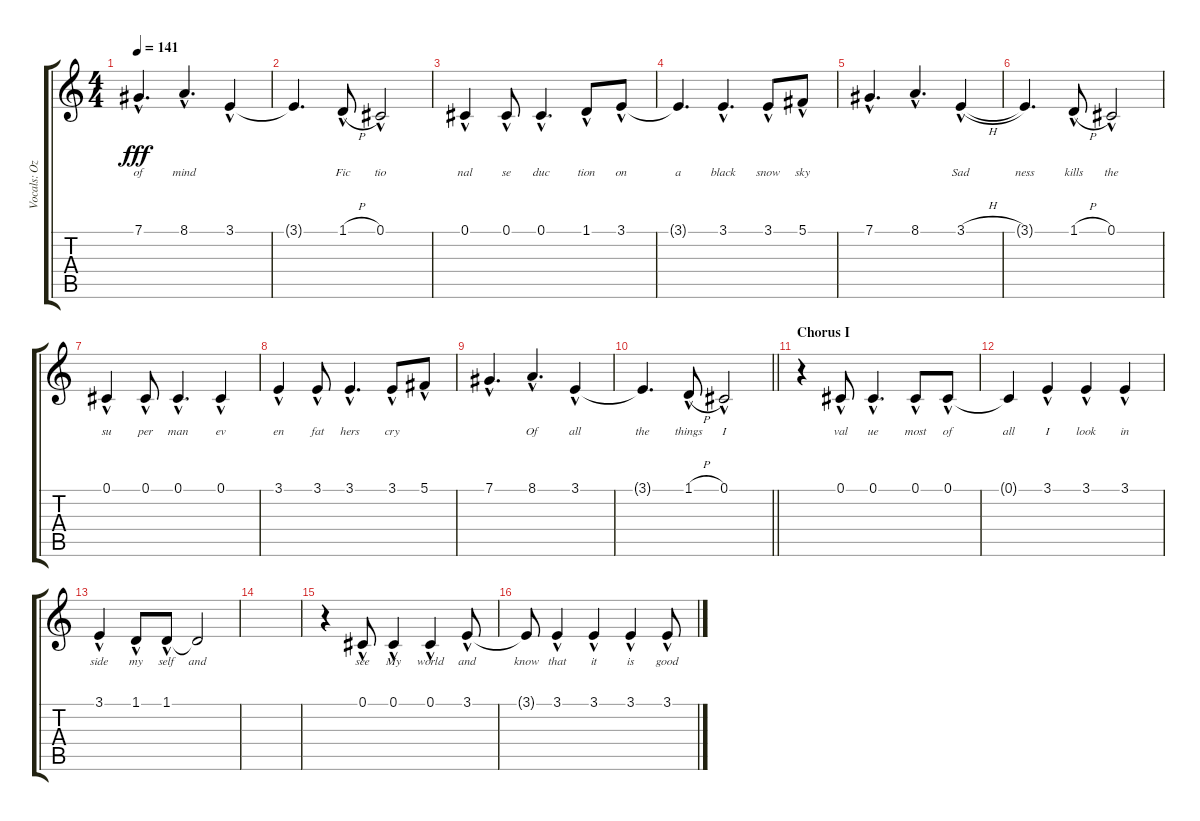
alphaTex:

\track ("Vocals: Ozzy" "Vocals: Oz") {instrument lead2sawtooth}
\staff {score tabs}
\tuning (Db4 Ab3 E3 B2 Gb2 Db2) {hide}
\ts (4 4)
\tempo 141
\clef g2
\ks c
7.1{hac}.4{d lyrics (0 "of") lyrics (1 "") lyrics (2 "") lyrics (3 "") lyrics (4 "") dy fff} 8.1{hac}.4{d lyrics (0 "mind") lyrics (1 "") lyrics (2 "") lyrics (3 "") lyrics (4 "")} 3.1{hac}.4{lyrics (0 "") lyrics (1 "") lyrics (2 "") lyrics (3 "") lyrics (4 "")} |
3.1{t}.4{d lyrics (0 "") lyrics (1 "") lyrics (2 "") lyrics (3 "") lyrics (4 "")} 1.1{h hac}.8{lyrics (0 "Fic") lyrics (1 "") lyrics (2 "") lyrics (3 "") lyrics (4 "")} 0.1{hac}.2{lyrics (0 "tio") lyrics (1 "") lyrics (2 "") lyrics (3 "") lyrics (4 "")} |
0.1{hac}.4{lyrics (0 "nal") lyrics (1 "") lyrics (2 "") lyrics (3 "") lyrics (4 "")} 0.1{hac}.8{lyrics (0 "se") lyrics (1 "") lyrics (2 "") lyrics (3 "") lyrics (4 "")} 0.1{hac}.4{d lyrics (0 "duc") lyrics (1 "") lyrics (2 "") lyrics (3 "") lyrics (4 "")} 1.1{hac}.8{lyrics (0 "tion") lyrics (1 "") lyrics (2 "") lyrics (3 "") lyrics (4 "")} 3.1{hac}.8{lyrics (0 "on") lyrics (1 "") lyrics (2 "") lyrics (3 "") lyrics (4 "")} |
3.1{t}.4{d lyrics (0 "a") lyrics (1 "") lyrics (2 "") lyrics (3 "") lyrics (4 "")} 3.1{hac}.4{d lyrics (0 "black") lyrics (1 "") lyrics (2 "") lyrics (3 "") lyrics (4 "")} 3.1{hac}.8{lyrics (0 "snow") lyrics (1 "") lyrics (2 "") lyrics (3 "") lyrics (4 "")} 5.1{hac}.8{lyrics (0 "sky") lyrics (1 "") lyrics (2 "") lyrics (3 "") lyrics (4 "")} |
7.1{hac}.4{d lyrics (0 "") lyrics (1 "") lyrics (2 "") lyrics (3 "") lyrics (4 "")} 8.1{hac}.4{d lyrics (0 "") lyrics (1 "") lyrics (2 "") lyrics (3 "") lyrics (4 "")} 3.1{h hac}.4{lyrics (0 "Sad") lyrics (1 "") lyrics (2 "") lyrics (3 "") lyrics (4 "")} |
3.1{t}.4{d lyrics (0 "ness") lyrics (1 "") lyrics (2 "") lyrics (3 "") lyrics (4 "")} 1.1{h hac}.8{lyrics (0 "kills") lyrics (1 "") lyrics (2 "") lyrics (3 "") lyrics (4 "")} 0.1{hac}.2{lyrics (0 "the") lyrics (1 "") lyrics (2 "") lyrics (3 "") lyrics (4 "")} |
0.1{hac}.4{lyrics (0 "su") lyrics (1 "") lyrics (2 "") lyrics (3 "") lyrics (4 "")} 0.1{hac}.8{lyrics (0 "per") lyrics (1 "") lyrics (2 "") lyrics (3 "") lyrics (4 "")} 0.1{hac}.4{d lyrics (0 "man") lyrics (1 "") lyrics (2 "") lyrics (3 "") lyrics (4 "")} 0.1{hac}.4{lyrics (0 "ev") lyrics (1 "") lyrics (2 "") lyrics (3 "") lyrics (4 "")} |
3.1{hac}.4{lyrics (0 "en") lyrics (1 "") lyrics (2 "") lyrics (3 "") lyrics (4 "")} 3.1{hac}.8{lyrics (0 "fat") lyrics (1 "") lyrics (2 "") lyrics (3 "") lyrics (4 "")} 3.1{hac}.4{d lyrics (0 "hers") lyrics (1 "") lyrics (2 "") lyrics (3 "") lyrics (4 "")} 3.1{hac}.8{lyrics (0 "cry") lyrics (1 "") lyrics (2 "") lyrics (3 "") lyrics (4 "")} 5.1{hac}.8{lyrics (0 "") lyrics (1 "") lyrics (2 "") lyrics (3 "") lyrics (4 "")} |
7.1{hac}.4{d lyrics (0 "") lyrics (1 "") lyrics (2 "") lyrics (3 "") lyrics (4 "")} 8.1{hac}.4{d lyrics (0 "Of") lyrics (1 "") lyrics (2 "") lyrics (3 "") lyrics (4 "")} 3.1{hac}.4{lyrics (0 "all") lyrics (1 "") lyrics (2 "") lyrics (3 "") lyrics (4 "")} |
\barLineRight lightlight
3.1{t}.4{d lyrics (0 "the") lyrics (1 "") lyrics (2 "") lyrics (3 "") lyrics (4 "")} 1.1{h hac}.8{lyrics (0 "things") lyrics (1 "") lyrics (2 "") lyrics (3 "") lyrics (4 "")} 0.1{hac}.2{lyrics (0 "I") lyrics (1 "") lyrics (2 "") lyrics (3 "") lyrics (4 "")} |
\section ("" "Chorus I")
r.4 0.1{hac}.8{lyrics (0 "val") lyrics (1 "") lyrics (2 "") lyrics (3 "") lyrics (4 "")} 0.1{hac}.4{d lyrics (0 "ue") lyrics (1 "") lyrics (2 "") lyrics (3 "") lyrics (4 "")} 0.1{hac}.8{lyrics (0 "most") lyrics (1 "") lyrics (2 "") lyrics (3 "") lyrics (4 "")} 0.1{hac}.8{lyrics (0 "of") lyrics (1 "") lyrics (2 "") lyrics (3 "") lyrics (4 "")} |
0.1{t}.4{lyrics (0 "all") lyrics (1 "") lyrics (2 "") lyrics (3 "") lyrics (4 "")} 3.1{hac}.4{lyrics (0 "I") lyrics (1 "") lyrics (2 "") lyrics (3 "") lyrics (4 "")} 3.1{hac}.4{lyrics (0 "look") lyrics (1 "") lyrics (2 "") lyrics (3 "") lyrics (4 "")} 3.1{hac}.4{lyrics (0 "in") lyrics (1 "") lyrics (2 "") lyrics (3 "") lyrics (4 "")} |
3.1{hac}.4{lyrics (0 "side") lyrics (1 "") lyrics (2 "") lyrics (3 "") lyrics (4 "")} 1.1{hac}.8{lyrics (0 "my") lyrics (1 "") lyrics (2 "") lyrics (3 "") lyrics (4 "")} 1.1{hac}.8{lyrics (0 "self") lyrics (1 "") lyrics (2 "") lyrics (3 "") lyrics (4 "")} 1.1{t}.2{lyrics (0 "and") lyrics (1 "") lyrics (2 "") lyrics (3 "") lyrics (4 "")} |
|
r.4 0.1{hac}.8{lyrics (0 "see") lyrics (1 "") lyrics (2 "") lyrics (3 "") lyrics (4 "")} 0.1{hac}.4{lyrics (0 "My") lyrics (1 "") lyrics (2 "") lyrics (3 "") lyrics (4 "")} 0.1{hac}.4{lyrics (0 "world") lyrics (1 "") lyrics (2 "") lyrics (3 "") lyrics (4 "")} 3.1{hac}.8{lyrics (0 "and") lyrics (1 "") lyrics (2 "") lyrics (3 "") lyrics (4 "")} |
3.1{t}.8{lyrics (0 "know") lyrics (1 "") lyrics (2 "") lyrics (3 "") lyrics (4 "")} 3.1{hac}.4{lyrics (0 "that") lyrics (1 "") lyrics (2 "") lyrics (3 "") lyrics (4 "")} 3.1{hac}.4{lyrics (0 "it") lyrics (1 "") lyrics (2 "") lyrics (3 "") lyrics (4 "")} 3.1{hac}.4{lyrics (0 "is") lyrics (1 "") lyrics (2 "") lyrics (3 "") lyrics (4 "")} 3.1{hac}.8{lyrics (0 "good") lyrics (1 "") lyrics (2 "") lyrics (3 "") lyrics (4 "")}
